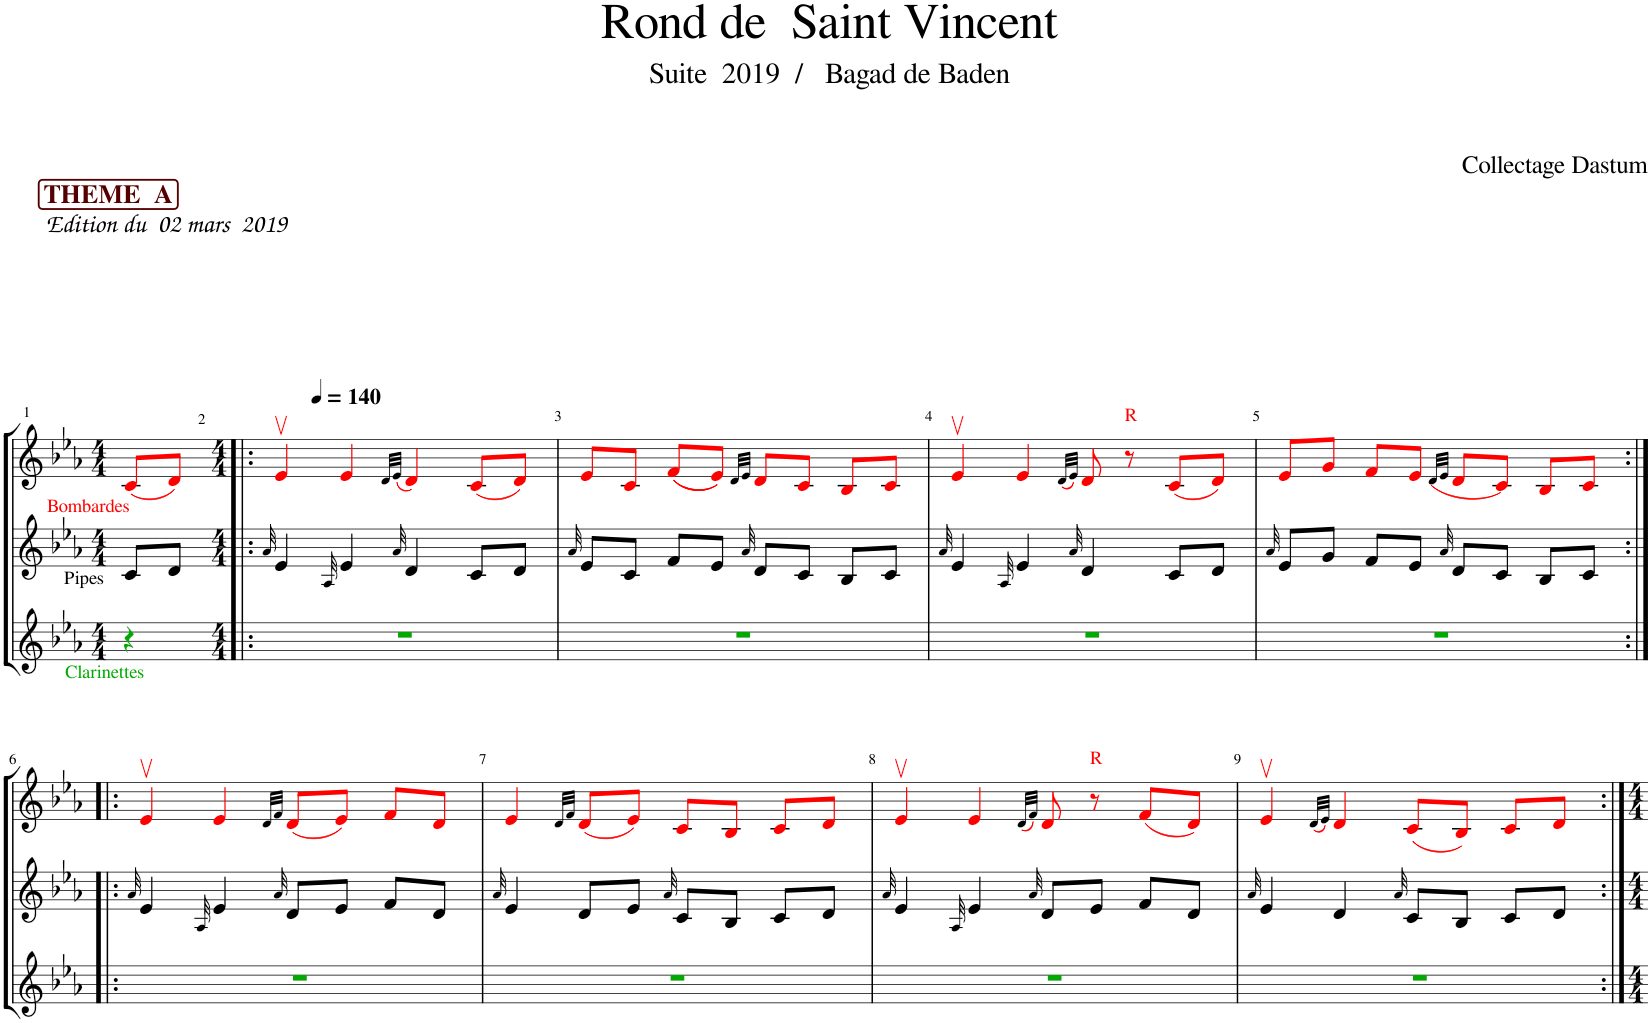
**kern	**kern	**kern
*part1	*part1	*part1
*staff3	*staff2	*staff1
*I"Clarinettes	*	*
*I'Clar.	*	*
*clefG2	*clefG2	*clefG2
*k[b-e-a-]	*k[b-e-a-]	*k[b-e-a-]
*M4/4	*M4/4	*M4/4
*MM140	*MM140	*MM140
!!LO:REH:place=s1:a:B:cj:color=#550000:fs=14:t=THEME  A
=1	=1	=1
!	!	!LO:TX:a:t=Edition du  02 mars  2019
!	!	!LO:TX:b:color=#FF0000:t=Bombardes
!	!LO:TX:b:t=Pipes	!
!LO:TX:b:color=#00AA00:t=Clarinettes	!	!
4r	8c/L	(8ci/L
.	8d/J	8di/J)
=2!|:	=2!|:	=2!|:
*M4/4	*M4/4	*M4/4
.	32qa-/	.
1r	4e-/	4e-vi/
.	32qA-/	.
.	4e-/	4e-i/
.	.	32qd/LLL
.	32qa-/	(32qe-/JJJ
.	4d/	4di/)
.	8c/L	(8ci/L
.	8d/J	8di/J)
=3	=3	=3
.	32qa-/	.
1r	8e-/L	8e-i/L
.	8c/J	8ci/J
.	8f/L	((8fi/L
.	8e-/J	8e-i/J))
.	.	32qd/LLL
.	32qa-/	32qe-/JJJ
.	8d/L	8di/L
.	8c/J	8ci/J
.	8B-/L	8B-i/L
.	8c/J	8ci/J
=4	=4	=4
.	32qa-/	.
1r	4e-/	4e-vi/
.	32qA-/	.
.	4e-/	4e-i/
.	.	(32qd/LLL
.	32qa-/	32qe-/JJJ)
.	4d/	8di/
!	!	!LO:TX:a:color=#FF0000:t=R
.	.	8r
.	8c/L	(8ci/L
.	8d/J	8di/J)
=5	=5	=5
.	32qa-/	.
1r	8e-/L	8e-i/L
.	8g/J	8gi/J
.	8f/L	8fi/L
.	8e-/J	8e-i/J
.	.	(32qd/LLL
.	32qa-/	32qe-/JJJ
.	8d/L	8di/L
.	8c/J	8ci/J)
.	8B-/L	8B-i/L
.	8c/J	8ci/J
!!LO:LB:g=z
=6:|!|:	=6:|!|:	=6:|!|:
.	32qa-/	.
1r	4e-/	4e-vi/
.	32qA-/	.
.	4e-/	4e-i/
.	.	32qd/LLL
.	32qa-/	32qf/JJJ
.	8d/L	(8di/L
.	8e-/J	8e-i/J)
.	8f/L	8fi/L
.	8d/J	8di/J
=7	=7	=7
.	32qa-/	.
1r	4e-/	4e-i/
.	.	32qd/LLL
.	.	32qf/JJJ
.	8d/L	(8di/L
.	8e-/J	8e-i/J)
.	32qa-/	.
.	8c/L	8ci/L
.	8B-/J	8B-i/J
.	8c/L	8ci/L
.	8d/J	8di/J
=8	=8	=8
.	32qa-/	.
1r	4e-/	4e-vi/
.	32qA-/	.
.	4e-/	4e-i/
.	.	(32qd/LLL
.	32qa-/	32qf/JJJ)
.	8d/L	8di/
!	!	!LO:TX:a:color=#FF0000:t=R
.	8e-/J	8r
.	8f/L	(8fi/L
.	8d/J	8di/J)
=9	=9	=9
.	32qa-/	.
1r	4e-/	4e-vi/
.	.	(32qd/LLL
.	.	32qe-/JJJ)
.	4d/	4di/
.	32qa-/	.
.	8c/L	(8ci/L
.	8B-/J	8B-i/J)
.	8c/L	8ci/L
.	8d/J	8di/J
=:|!	=:|!	=:|!
*-	*-	*-
